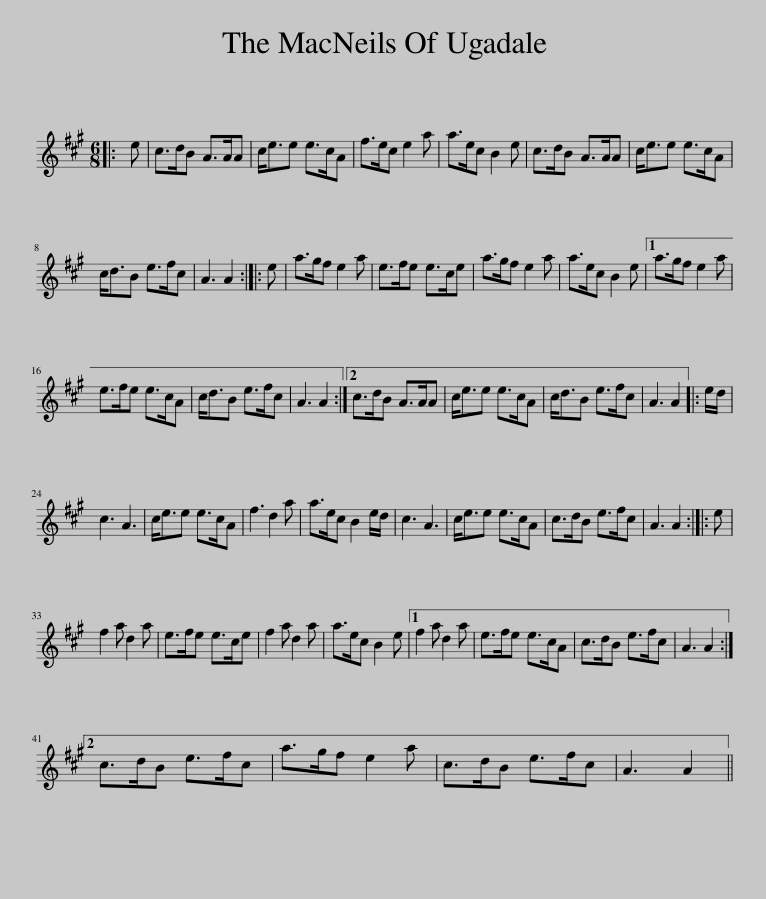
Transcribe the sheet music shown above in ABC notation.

X:1
L:1/8
M:6/8
I:linebreak $
K:A
V:1 treble
V:1
|: e | c>dB A>AA | c<ee e>cA | f>ec e2 a | a>ec B2 e | %5
 c>dB A>AA | c<ee e>cA |$ c<dB e>fc | A3 A2 :: e | %10
 a>gf e2 a | e>fe e>ce | a>gf e2 a | a>ec B2 e |1 a>gf e2 a |$ %15
 e>fe e>cA | c<dB e>fc | A3 A2 :|2 c>dB A>AA | c<ee e>cA | %20
 c<dB e>fc | A3 A2 |: e/d/ |$ c3 A3 | c<ee e>cA | %25
 f3 d2 a | a>ec B2 e/d/ | c3 A3 | c<ee e>cA | c>dB e>fc | %30
 A3 A2 :: e |$ f2 a d2 a | e>fe e>ce | f2 a d2 a | %35
 a>ec B2 e |1 f2 a d2 a | e>fe e>cA | c>dB e>fc | A3 A2 :|2$ %40
 c>dB e>fc | a>gf e2 a | c>dB e>fc | A3 A2 || %44
